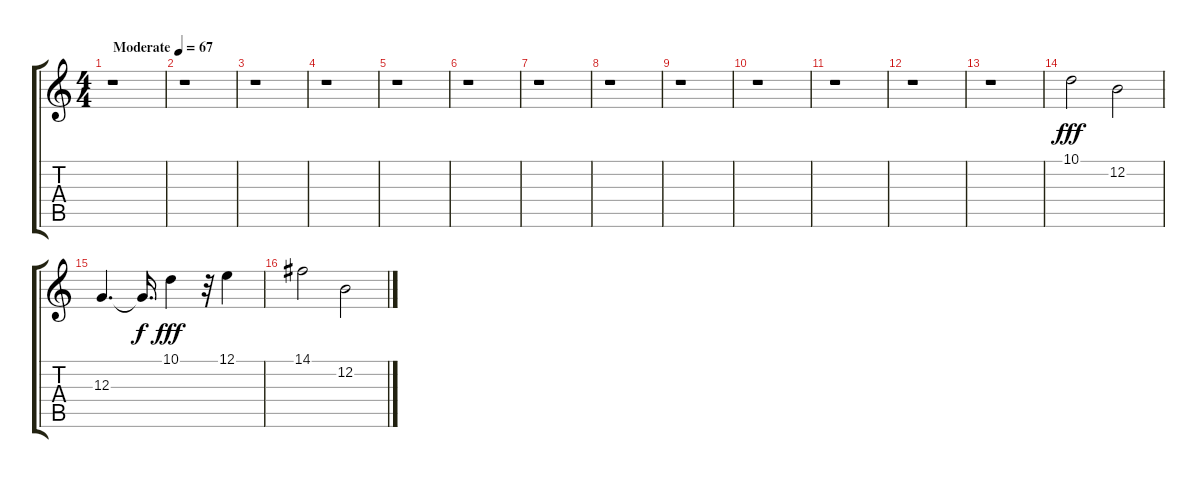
\track "" {instrument stringensemble1}
\staff {score tabs}
\tuning (E4 B3 G3 D3 A2 E2) {hide}
\ts (4 4)
\tempo (67 "Moderate")
\clef g2
\ks c
r.1{dy fff instrument stringensemble1} |
r.1 |
r.1 |
r.1 |
r.1 |
r.1 |
r.1 |
r.1 |
r.1 |
r.1 |
r.1 |
r.1 |
r.1 |
10.1.2 12.2.2 |
12.3.4{d} 12.3{t}.16{d dy f} 10.1.4{dy fff} r.32 12.1.4 |
14.1.2 12.2.2
